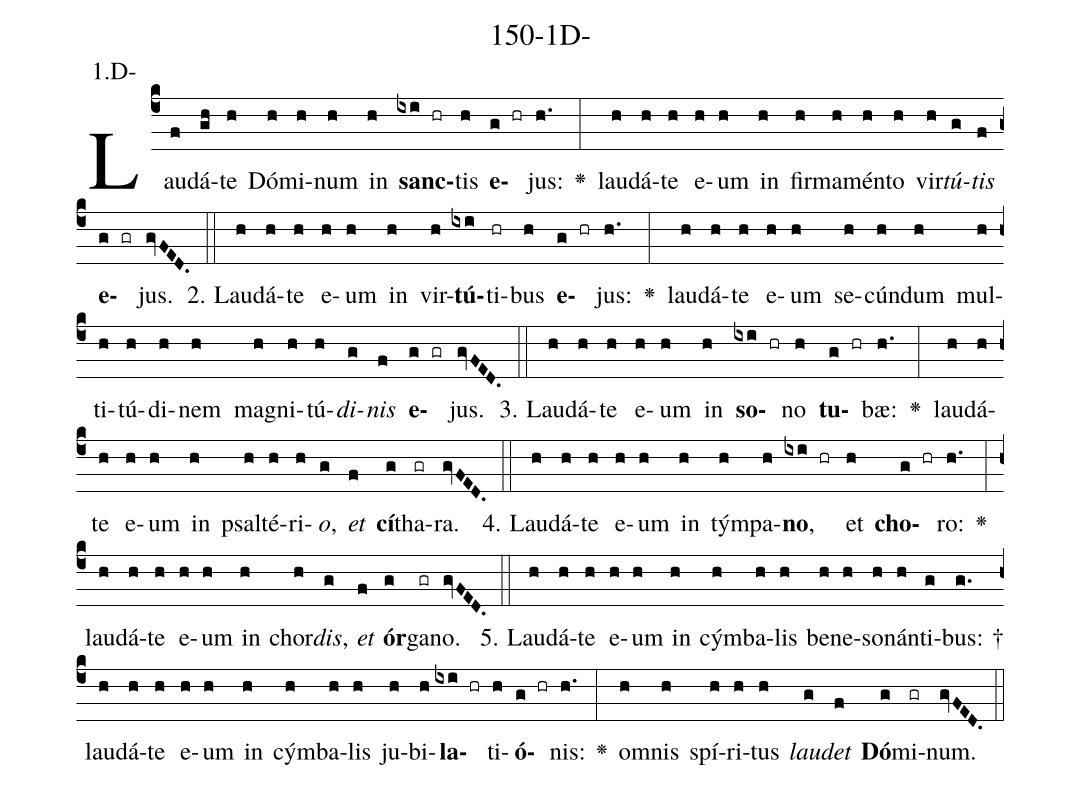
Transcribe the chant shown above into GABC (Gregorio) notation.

name: 150-1D-;
annotation: 1.D-;
%%
(c4)Lau(f)dá(gh)te(h) Dó(h)mi(h)num(h) in(h) <b>sanc</b>(ixi hr)tis(h) <b>e</b>(g hr)jus:(h.) <v>\greheightstar</v>(:) lau(h)dá(h)te(h) e(h)um(h) in(h) fir(h)ma(h)mén(h)to(h) vir(h)<i>tú</i>(g)<i>tis</i>(f) <b>e</b>(g gr)jus.(gvFED.) (::)
2. Lau(h)dá(h)te(h) e(h)um(h) in(h) vir(h)<b>tú</b>(ixi)ti(hr)bus(h) <b>e</b>(g hr)jus:(h.) <v>\greheightstar</v>(:) lau(h)dá(h)te(h) e(h)um(h) se(h)cún(h)dum(h) mul(h)ti(h)tú(h)di(h)nem(h) ma(h)gni(h)tú(h)<i>di</i>(g)<i>nis</i>(f) <b>e</b>(g gr)jus.(gvFED.) (::)
3. Lau(h)dá(h)te(h) e(h)um(h) in(h) <b>so</b>(ixi hr)no(h) <b>tu</b>(g hr)bæ:(h.) <v>\greheightstar</v>(:) lau(h)dá(h)te(h) e(h)um(h) in(h) psal(h)té(h)ri(h)<i>o</i>,(g) <i>et</i>(f) <b>cí</b>(g)tha(gr)ra.(gvFED.) (::)
4. Lau(h)dá(h)te(h) e(h)um(h) in(h) tým(h)pa(h)<b>no</b>,(ixi hr) et(h) <b>cho</b>(g hr)ro:(h.) <v>\greheightstar</v>(:) lau(h)dá(h)te(h) e(h)um(h) in(h) chor(h)<i>dis</i>,(g) <i>et</i>(f) <b>ór</b>(g)ga(gr)no.(gvFED.) (::)
5. Lau(h)dá(h)te(h) e(h)um(h) in(h) cým(h)ba(h)lis(h) be(h)ne(h)so(h)nán(h)ti(g)bus: †(g.) lau(h)dá(h)te(h) e(h)um(h) in(h) cým(h)ba(h)lis(h) ju(h)bi(h)<b>la</b>(ixi hr)ti(h)<b>ó</b>(g hr)nis:(h.) <v>\greheightstar</v>(:) om(h)nis(h) spí(h)ri(h)tus(h) <i>lau</i>(g)<i>det</i>(f) <b>Dó</b>(g)mi(gr)num.(gvFED.) (::)
